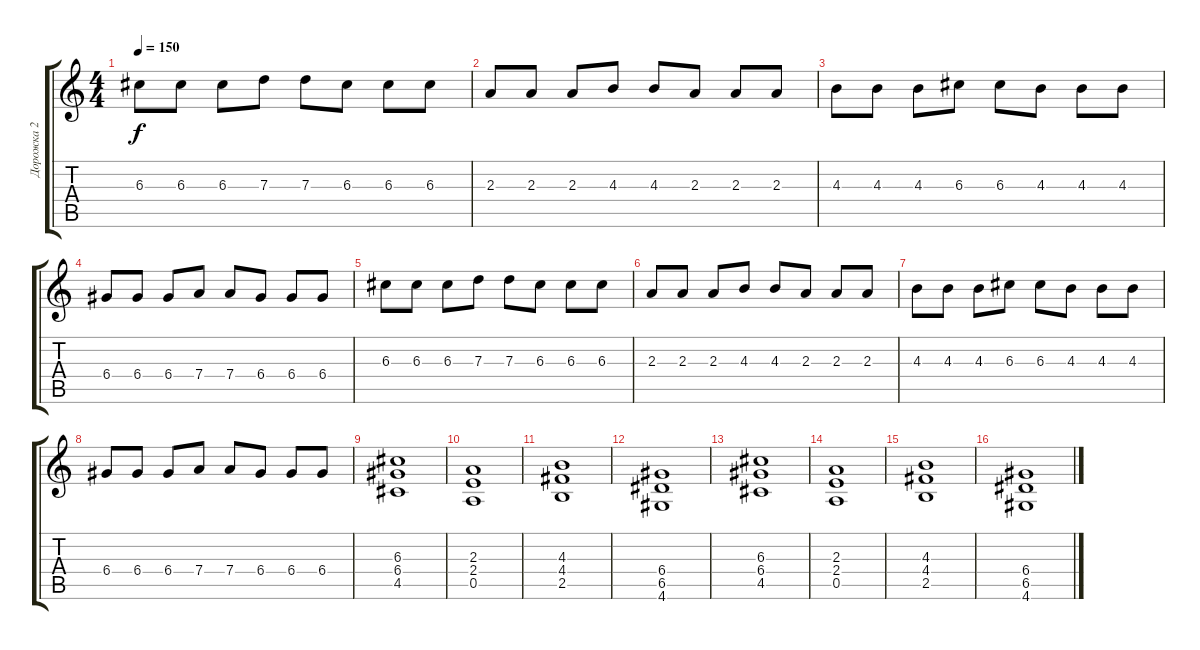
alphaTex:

\track ("Дорожка 2" "Дорожка 2") {instrument distortionguitar}
\staff {score tabs}
\tuning (E4 B3 G3 D3 A2 E2) {hide}
\ts (4 4)
\tempo 150
\clef g2
\ks c
6.3.8{dy f} 6.3.8 6.3.8 7.3.8 7.3.8 6.3.8 6.3.8 6.3.8 |
2.3.8 2.3.8 2.3.8 4.3.8 4.3.8 2.3.8 2.3.8 2.3.8 |
4.3.8 4.3.8 4.3.8 6.3.8 6.3.8 4.3.8 4.3.8 4.3.8 |
6.4.8 6.4.8 6.4.8 7.4.8 7.4.8 6.4.8 6.4.8 6.4.8 |
6.3.8 6.3.8 6.3.8 7.3.8 7.3.8 6.3.8 6.3.8 6.3.8 |
2.3.8 2.3.8 2.3.8 4.3.8 4.3.8 2.3.8 2.3.8 2.3.8 |
4.3.8 4.3.8 4.3.8 6.3.8 6.3.8 4.3.8 4.3.8 4.3.8 |
6.4.8 6.4.8 6.4.8 7.4.8 7.4.8 6.4.8 6.4.8 6.4.8 |
(6.3 6.4 4.5).1 |
(2.3 2.4 0.5).1 |
(4.3 4.4 2.5).1 |
(6.4 6.5 4.6).1 |
(6.3 6.4 4.5).1 |
(2.3 2.4 0.5).1 |
(4.3 4.4 2.5).1 |
(6.4 6.5 4.6).1
